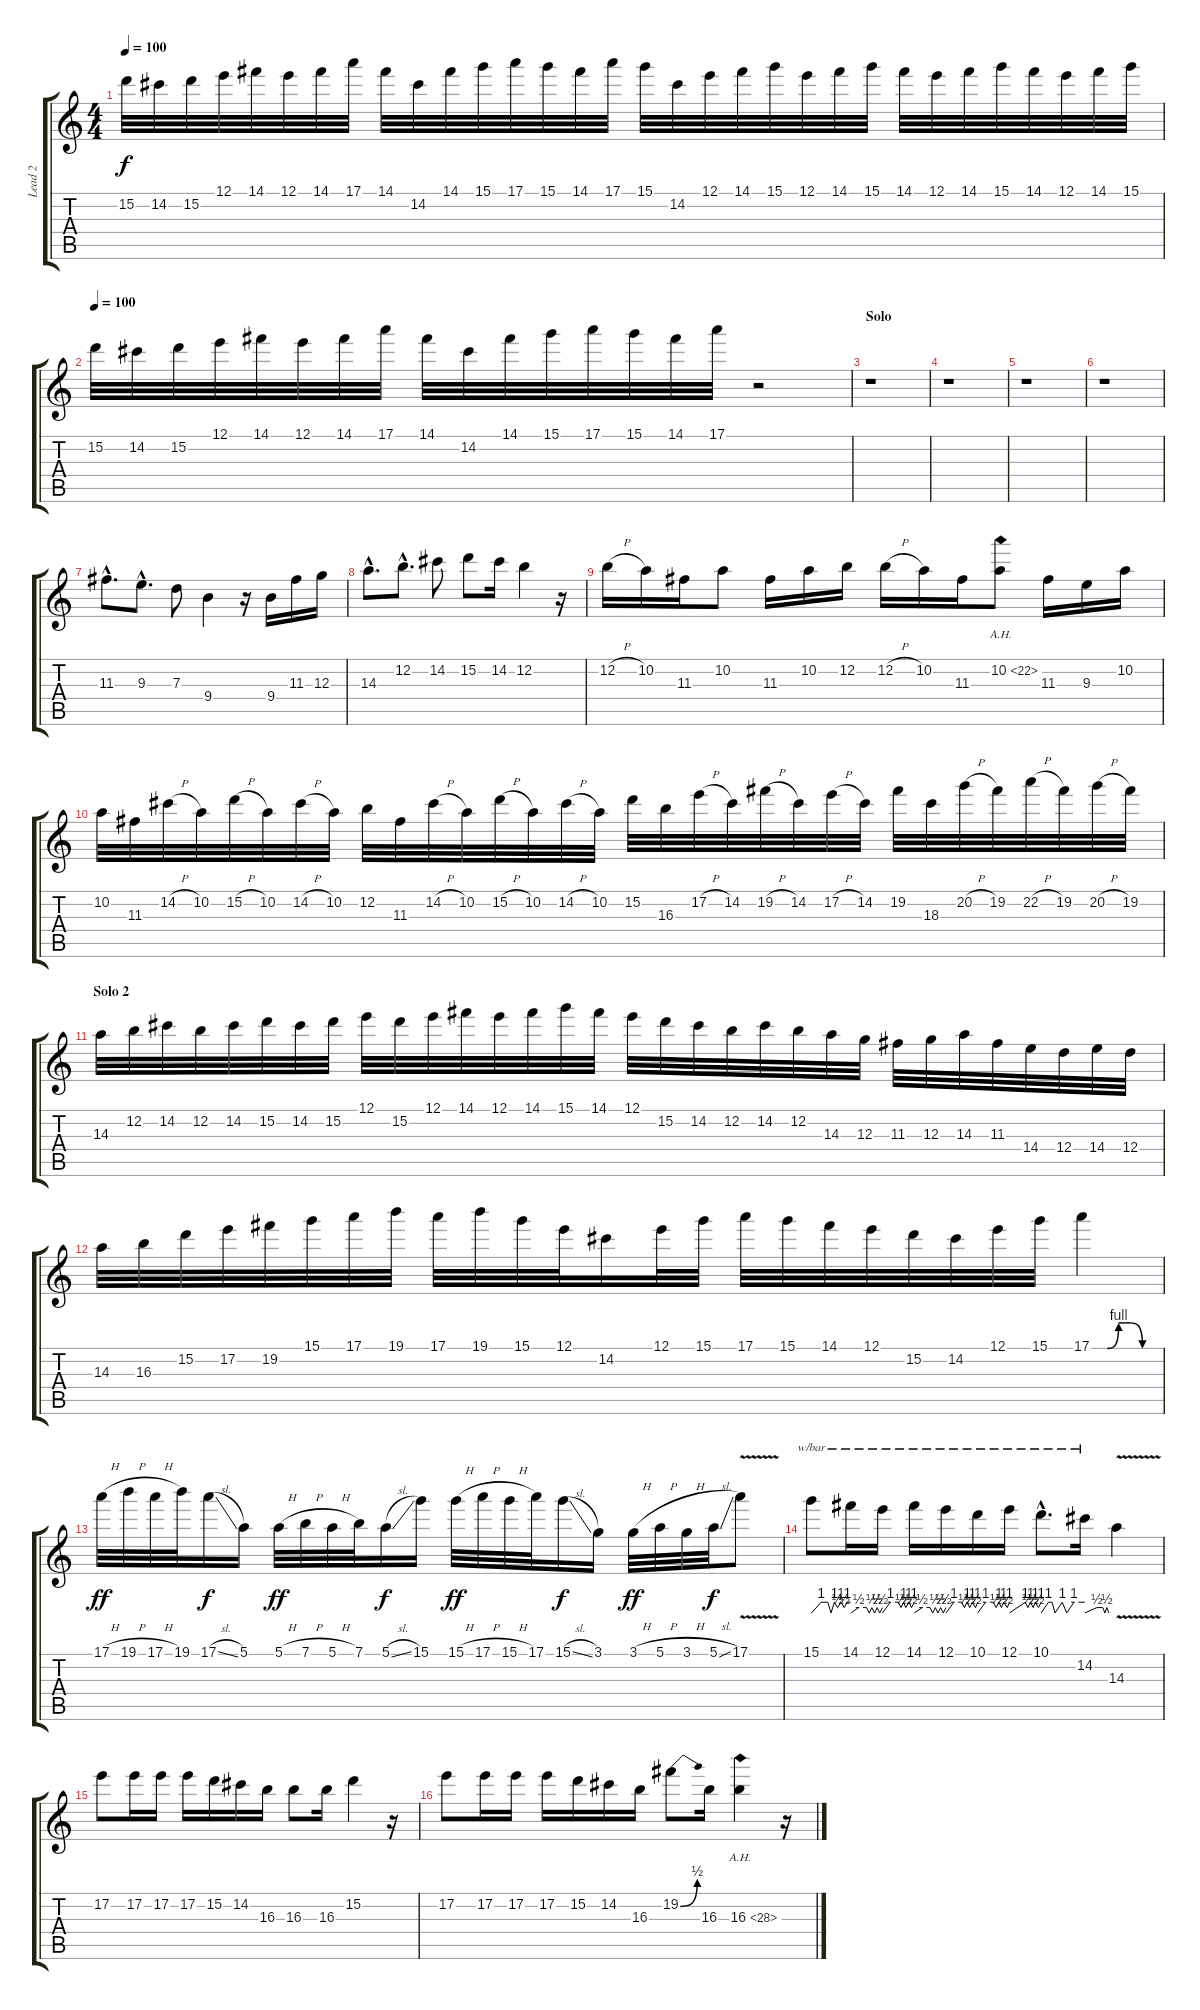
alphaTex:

\track ("Lead 2" "Lead 2") {instrument distortionguitar}
\staff {score tabs}
\tuning (E4 B3 G3 D3 A2 E2) {hide}
\ts (4 4)
\tempo 100
\clef g2
\ks c
15.2.32{dy f} 14.2.32 15.2.32 12.1.32 14.1.32 12.1.32 14.1.32 17.1.32 14.1.32 14.2.32 14.1.32 15.1.32 17.1.32 15.1.32 14.1.32 17.1.32 15.1.32 14.2.32 12.1.32 14.1.32 15.1.32 12.1.32 14.1.32 15.1.32 14.1.32 12.1.32 14.1.32 15.1.32 14.1.32 12.1.32 14.1.32 15.1.32 |
\tempo 100
15.2.32 14.2.32 15.2.32 12.1.32 14.1.32 12.1.32 14.1.32 17.1.32 14.1.32 14.2.32 14.1.32 15.1.32 17.1.32 15.1.32 14.1.32 17.1.32 r.2 |
\section ("" "Solo")
r.1 |
r.1 |
r.1 |
r.1 |
\section ("" "")
11.3{hac}.8{d} 9.3{hac}.8{d} 7.3.8 9.4.4 r.16 9.4.16 11.3.16 12.3.16 |
14.3{hac}.8{d} 12.2{hac}.8{d} 14.2.8 15.2.8 14.2.16 12.2.4 r.16 |
12.2{h}.16 10.2.16 11.3.16 10.2.8 11.3.16 10.2.16 12.2.16 12.2{h}.16 10.2.16 11.3.16 10.2{ah 12}.8 11.3.16 9.3.16 10.2.16 |
10.2.32 11.3.32 14.2{h}.32 10.2.32 15.2{h}.32 10.2.32 14.2{h}.32 10.2.32 12.2.32 11.3.32 14.2{h}.32 10.2.32 15.2{h}.32 10.2.32 14.2{h}.32 10.2.32 15.2.32 16.3.32 17.2{h}.32 14.2.32 19.2{h}.32 14.2.32 17.2{h}.32 14.2.32 19.2.32 18.3.32 20.2{h}.32 19.2.32 22.2{h}.32 19.2.32 20.2{h}.32 19.2.32 |
\section ("" "Solo 2")
14.3.32{volume 16} 12.2.32 14.2.32 12.2.32 14.2.32 15.2.32 14.2.32 15.2.32 12.1.32 15.2.32 12.1.32 14.1.32 12.1.32 14.1.32 15.1.32 14.1.32 12.1.32 15.2.32 14.2.32 12.2.32 14.2.32 12.2.32 14.3.32 12.3.32 11.3.32 12.3.32 14.3.32 11.3.32 14.4.32 12.4.32 14.4.32 12.4.32 |
14.3.32 16.3.32 15.2.32 17.2.32 19.2.32 15.1.32 17.1.32 19.1.32 17.1.32 19.1.32 15.1.32 12.1.32 14.2.16 12.1.32 15.1.32 17.1.32 15.1.32 14.1.32 12.1.32 15.2.32 14.2.32 12.1.32 15.1.32 17.1{be (custom 0 0 14 0 24 4 30 4 34 4 45 0 55 0 60 0)}.4 |
17.1{h}.32{dy ff} 19.1{h}.32 17.1{h}.32 19.1.32 17.1{sl}.16{dy f} 5.1.16 5.1{h}.32{dy ff} 7.1{h}.32 5.1{h}.32 7.1.32 5.1{sl}.16{dy f} 15.1.16 15.1{h}.32{dy ff} 17.1{h}.32 15.1{h}.32 17.1.32 15.1{sl}.16{dy f} 3.1.16 3.1{h}.32{dy ff} 5.1{h}.32 3.1{h}.32 5.1{sl}.32{dy f} 17.1{v}.8 |
15.1.8{tbe (custom default 0 0 15 4 25 4 30 0 35 4 40 2 45 4 50 2 55 4 60 4)} 14.1.16{tbe (custom default 0 0 15 2 30 2 35 0 40 2 45 0 50 2 55 0 60 2)} 12.1.16{tbe (custom default 0 0 15 4 30 4 35 2 40 4 44 2 50 4 55 2 60 4)} 14.1.16{tbe (custom default 0 0 15 2 30 2 35 0 40 2 45 0 50 2 55 0 60 2)} 12.1.16{tbe (custom default 0 0 15 4 30 4 35 2 40 4 45 2 50 4 56 2 60 4)} 10.1.16{tbe (custom default 0 0 15 4 30 4 35 2 40 4 45 2 49 4 56 2 60 4)} 12.1.16{tbe (custom default 0 0 30 4 35 2 40 4 45 2 49 4 55 2 60 4)} 10.1{hac}.8{d tbe (custom default 0 0 10 4 15 4 19 0 29 4 35 0 45 4 56 4 60 4)} 14.2.16{tbe (custom default 0 0 30 2 45 2 50 0 55 2 60 0)} 14.3{v}.4 |
\section ("" "")
17.2.8{volume 14 instrument distortionguitar} 17.2.16 17.2.16 17.2.16 15.2.16 14.2.16 16.3.16 16.3.8 16.3.16 15.2.4 r.16 |
17.2.8 17.2.16 17.2.16 17.2.16 15.2.16 14.2.16 16.3.16 19.2{be (bend 0 0 60 2)}.8 16.3.16 16.3{ah 12}.4 r.16
